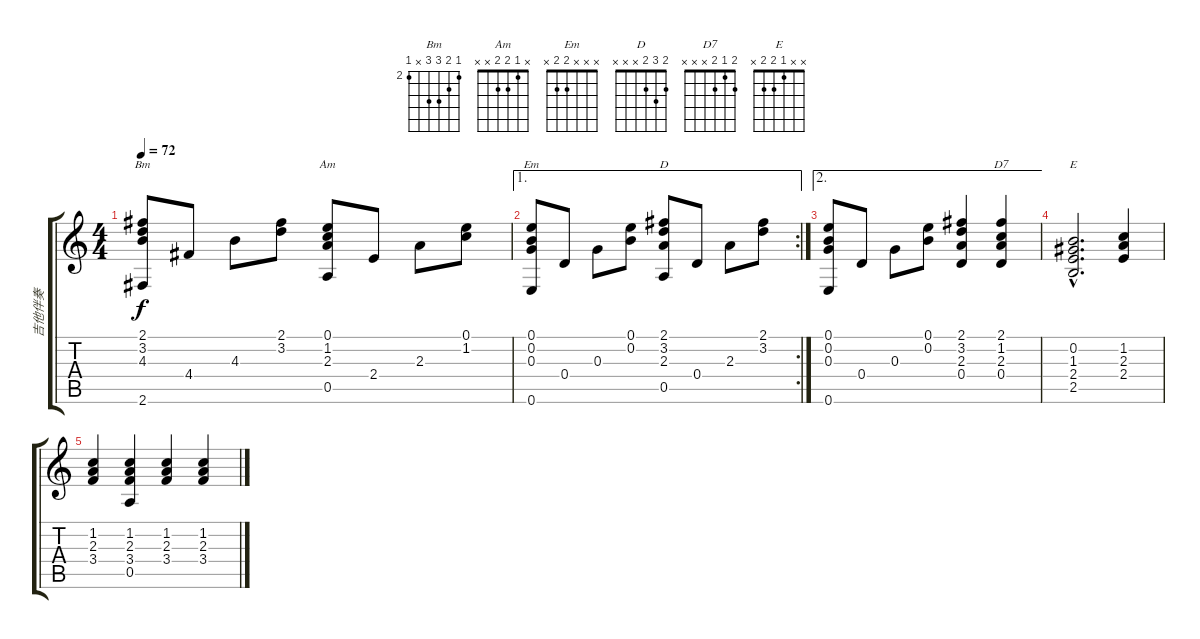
\track ("吉他伴奏" "吉他伴奏") {instrument acousticguitarnylon}
\staff {score tabs}
\tuning (E4 B3 G3 D3 A2 E2) {hide}
\chord ("Bm" 2 3 4 4 x 2) {firstfret 2}
\chord ("Am" x 1 2 2 x x)
\chord ("Em" x x x 2 2 x)
\chord ("D" 2 3 2 x x x)
\chord ("D7" 2 1 2 x x x)
\chord ("E" x x 1 2 2 x)
\ts (4 4)
\tempo 72
\clef g2
\ks c
(2.1 3.2 4.3 2.6).8{ch "Bm" dy f} 4.4.8 4.3.8 (2.1 3.2).8 (0.1 1.2 2.3 0.5).8{ch "Am"} 2.4.8 2.3.8 (0.1 1.2).8 |
\ae 1
\rc 2
(0.1 0.2 0.3 0.6).8{ch "Em"} 0.4.8 0.3.8 (0.1 0.2).8 (2.1 3.2 2.3 0.5).8{ch "D"} 0.4.8 2.3.8 (2.1 3.2).8 |
\ae 2
(0.1 0.2 0.3 0.6).8 0.4.8 0.3.8 (0.1 0.2).8 (2.1 3.2 2.3 0.4).4 (2.1 1.2 2.3 0.4).4{ch "D7"} |
(0.2{hac} 1.3{hac} 2.4{hac} 2.5{hac}).2{d ch "E"} (1.2 2.3 2.4).4 |
(1.2 2.3 3.4).4 (1.2 2.3 3.4 0.5).4 (1.2 2.3 3.4).4 (1.2 2.3 3.4).4
